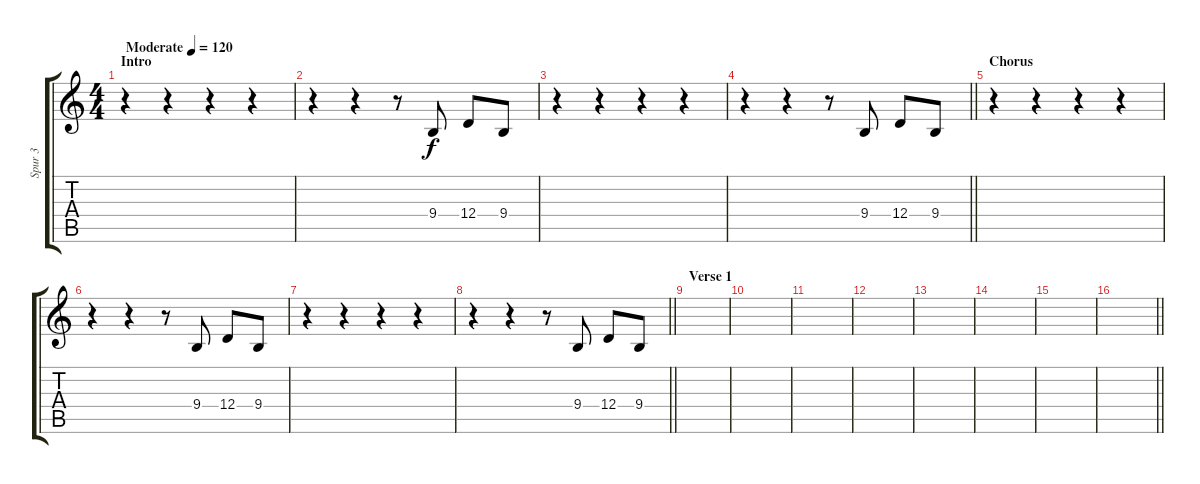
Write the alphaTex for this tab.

\track ("Spur 3" "Spur 3") {instrument trumpet}
\staff {score tabs}
\tuning (E4 B3 G3 D3 A2 E2) {hide}
\ts (4 4)
\section ("" "Intro")
\tempo (120 "Moderate")
\clef g2
\ks c
r.4{dy f instrument trumpet} r.4 r.4 r.4 |
r.4 r.4 r.8 9.4.8 12.4.8 9.4.8 |
r.4 r.4 r.4 r.4 |
\barLineRight lightlight
r.4 r.4 r.8 9.4.8 12.4.8 9.4.8 |
\section ("" "Chorus")
r.4 r.4 r.4 r.4 |
r.4 r.4 r.8 9.4.8 12.4.8 9.4.8 |
r.4 r.4 r.4 r.4 |
\barLineRight lightlight
r.4 r.4 r.8 9.4.8 12.4.8 9.4.8 |
\section ("" "Verse 1")
|
|
|
|
|
|
|
\barLineRight lightlight
